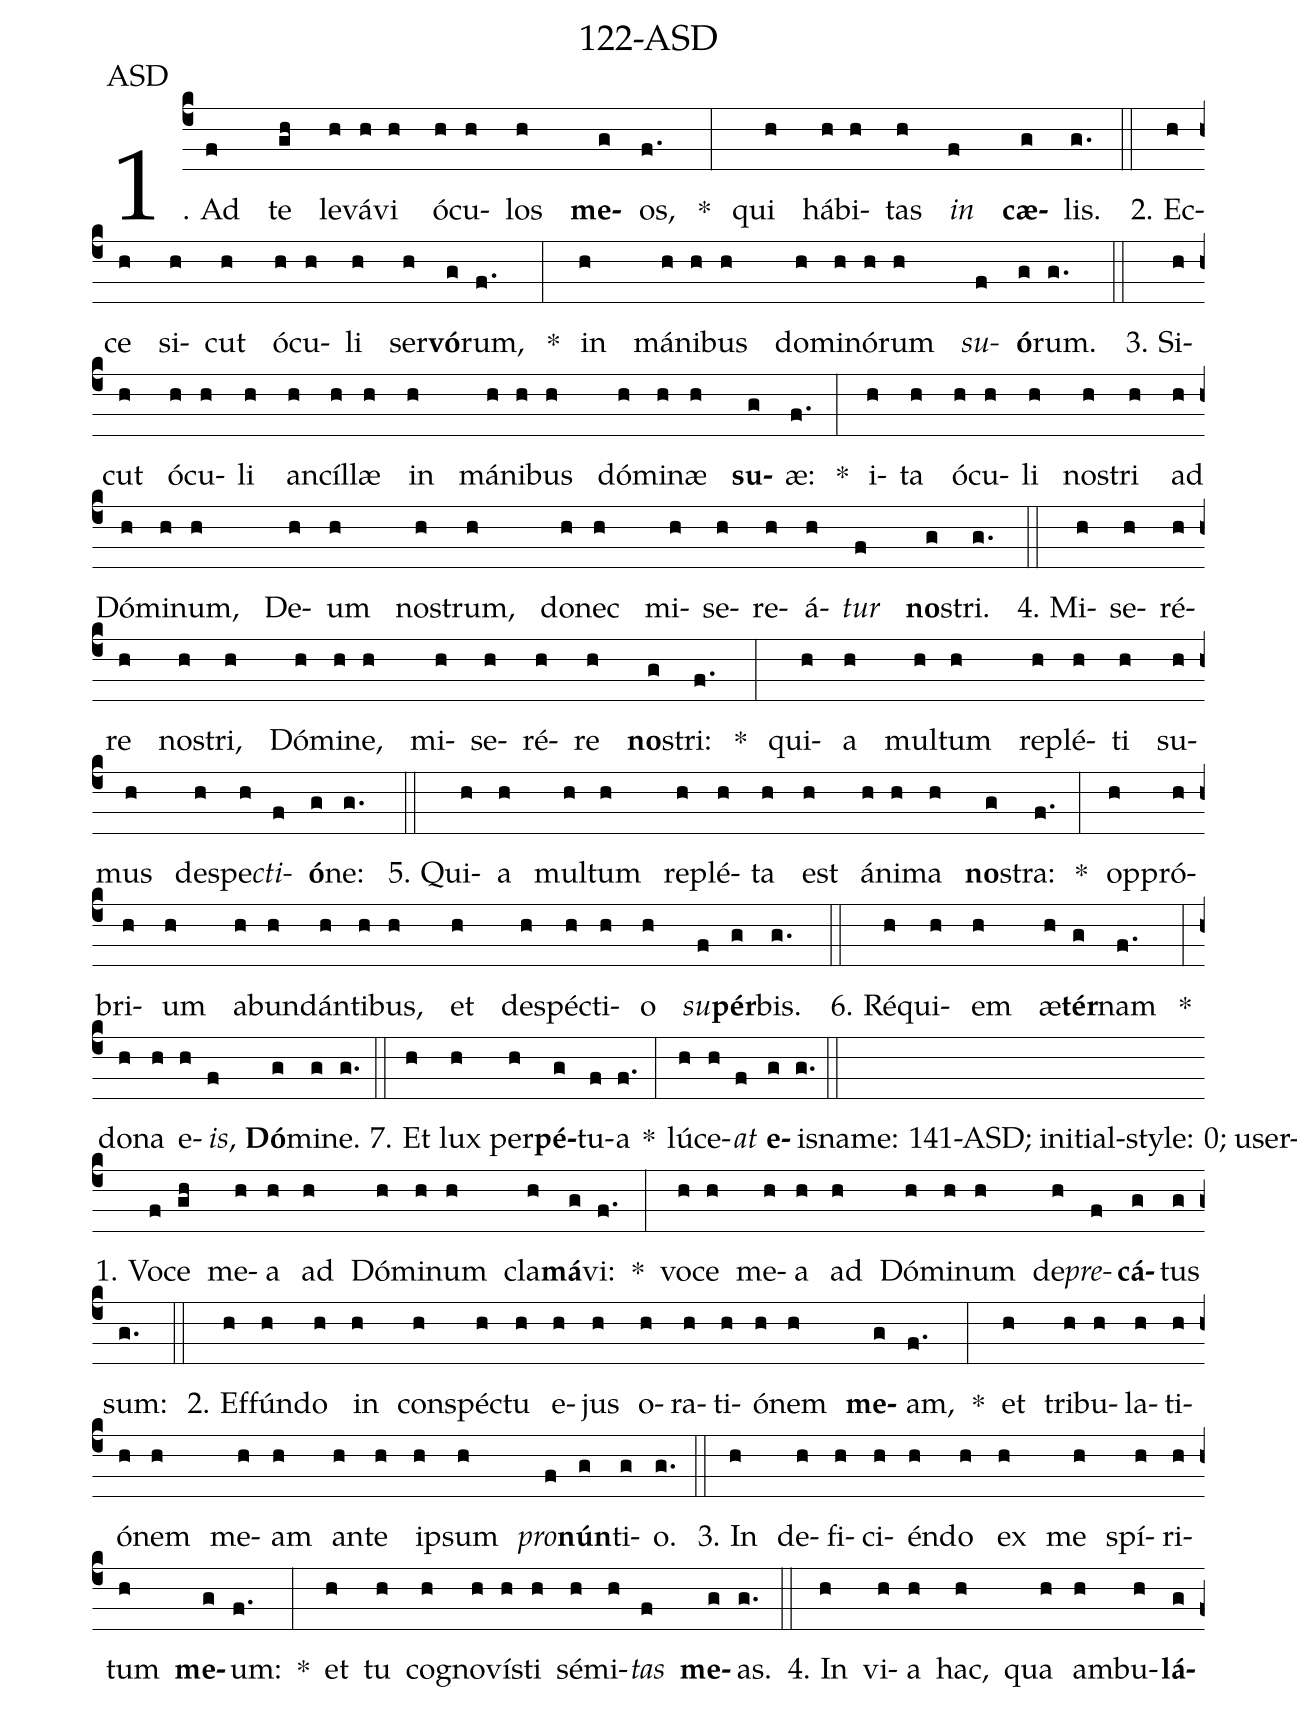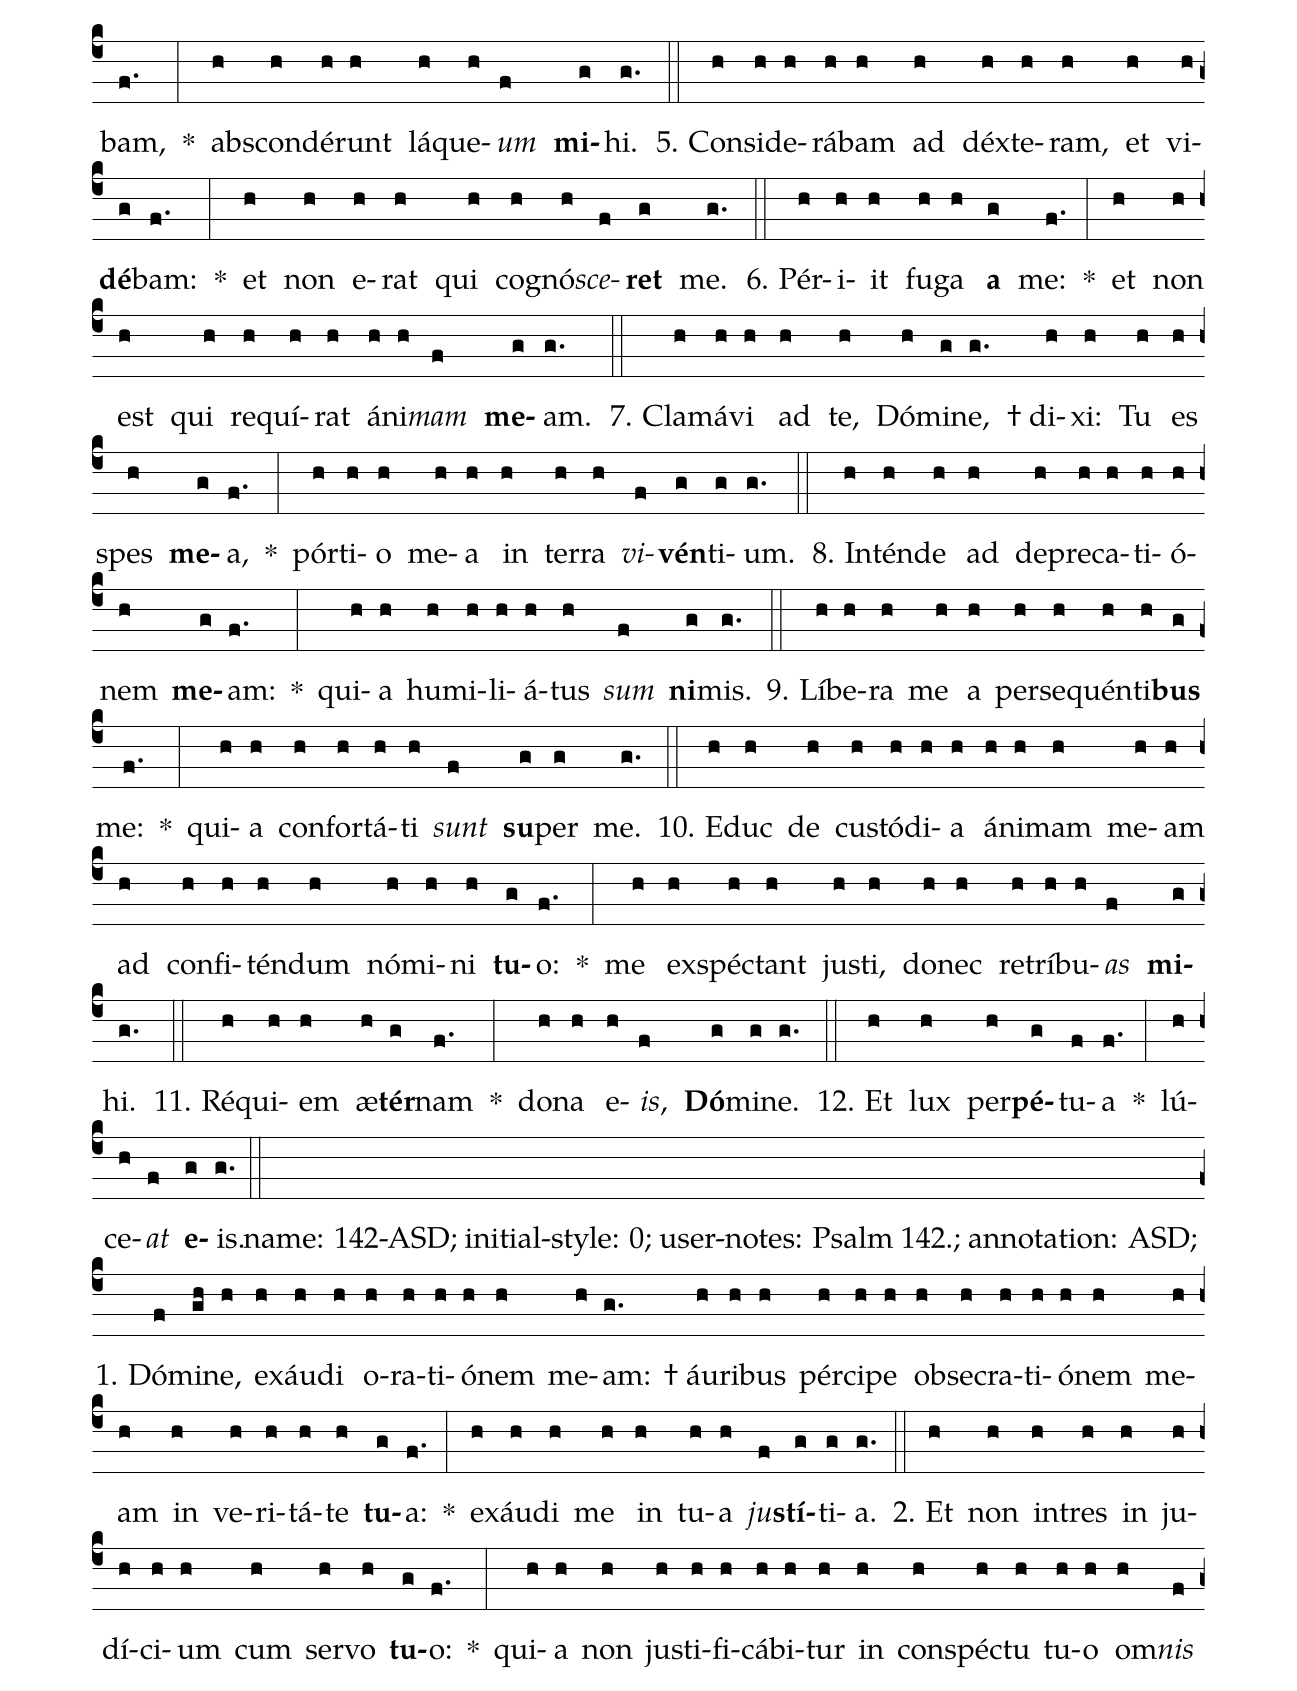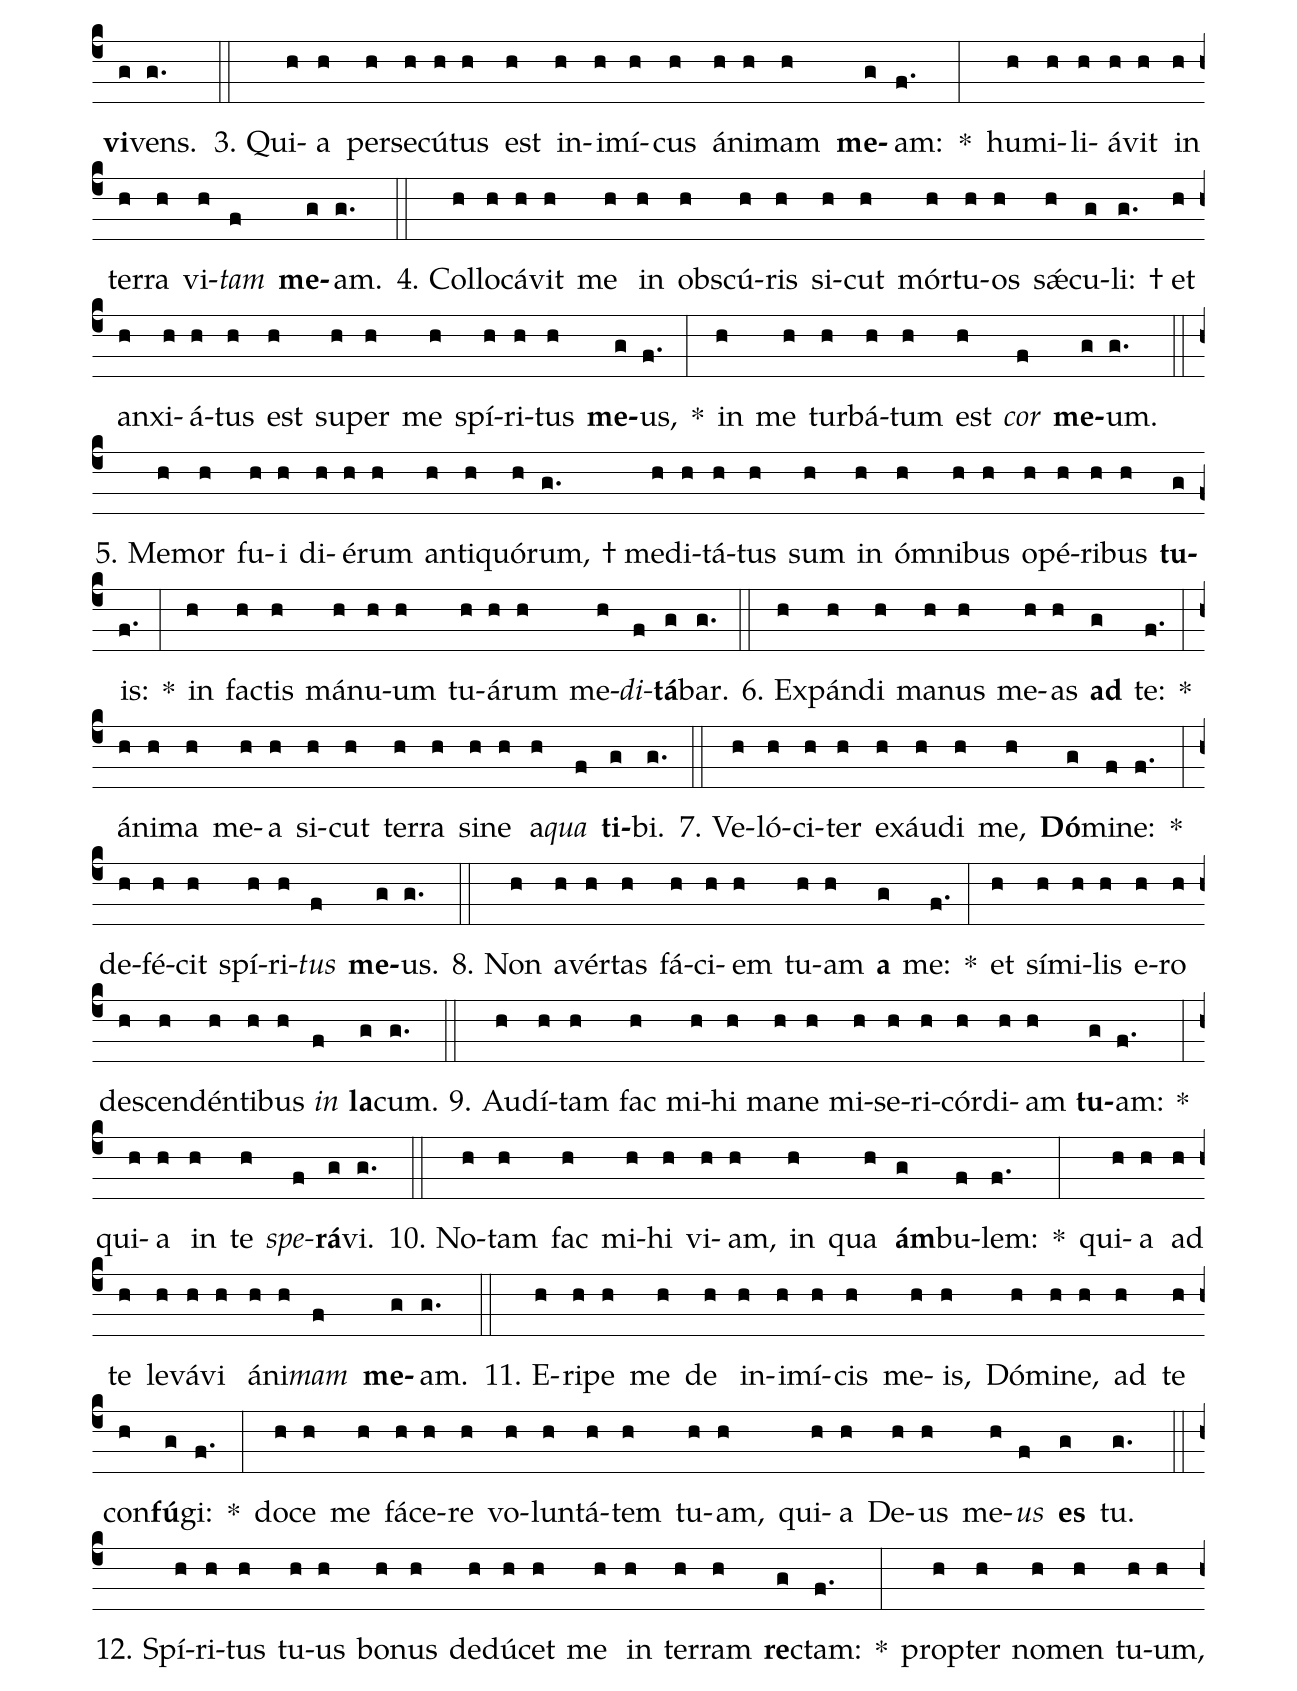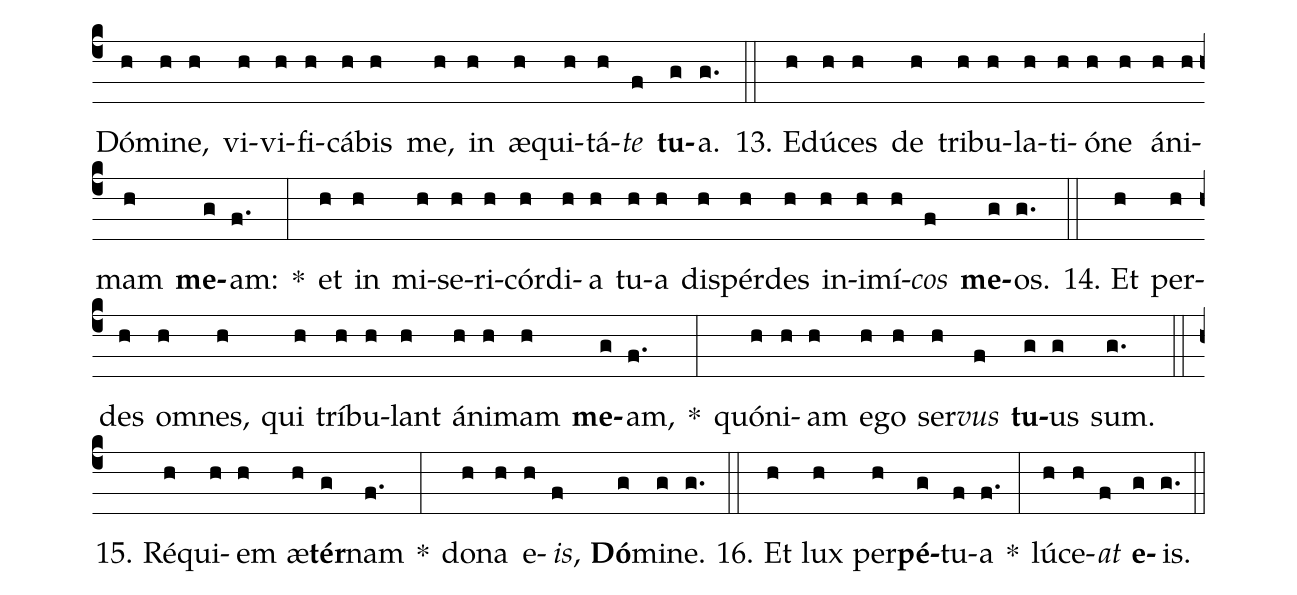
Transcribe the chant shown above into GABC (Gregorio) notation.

name: 122-ASD;
annotation: ASD;
%%
(c4)1. Ad(f) te(gh) le(h)vá(h)vi(h) ó(h)cu(h)los(h) <b>me</b>(g)os,(f.) *(:) qui(h) há(h)bi(h)tas(h) <i>in</i>(f) <b>cæ</b>(g)lis.(g.) (::)
2. Ec(h)ce(h) si(h)cut(h) ó(h)cu(h)li(h) ser(h)<b>vó</b>(g)rum,(f.) *(:) in(h) má(h)ni(h)bus(h) do(h)mi(h)nó(h)rum(h) <i>su</i>(f)<b>ó</b>(g)rum.(g.) (::)
3. Si(h)cut(h) ó(h)cu(h)li(h) an(h)cíl(h)læ(h) in(h) má(h)ni(h)bus(h) dó(h)mi(h)næ(h) <b>su</b>(g)æ:(f.) *(:) i(h)ta(h) ó(h)cu(h)li(h) no(h)stri(h) ad(h) Dó(h)mi(h)num,(h) De(h)um(h) no(h)strum,(h) do(h)nec(h) mi(h)se(h)re(h)á(h)<i>tur</i>(f) <b>no</b>(g)stri.(g.) (::)
4. Mi(h)se(h)ré(h)re(h) no(h)stri,(h) Dó(h)mi(h)ne,(h) mi(h)se(h)ré(h)re(h) <b>no</b>(g)stri:(f.) *(:) qui(h)a(h) mul(h)tum(h) re(h)plé(h)ti(h) su(h)mus(h) de(h)spe(h)<i>cti</i>(f)<b>ó</b>(g)ne:(g.) (::)
5. Qui(h)a(h) mul(h)tum(h) re(h)plé(h)ta(h) est(h) á(h)ni(h)ma(h) <b>no</b>(g)stra:(f.) *(:) op(h)pró(h)bri(h)um(h) a(h)bun(h)dán(h)ti(h)bus,(h) et(h) de(h)spé(h)cti(h)o(h) <i>su</i>(f)<b>pér</b>(g)bis.(g.) (::)
6. Ré(h)qui(h)em(h) æ(h)<b>tér</b>(g)nam(f.) *(:) do(h)na(h) e(h)<i>is</i>,(f) <b>Dó</b>(g)mi(g)ne.(g.) (::)
7. Et(h) lux(h) per(h)<b>pé</b>(g)tu(f)a(f.) *(:) lú(h)ce(h)<i>at</i>(f) <b>e</b>(g)is.(g.) (::)

name: 141-ASD;
initial-style: 0;
user-notes: Psalm 141.;
centering-scheme: latin;
annotation: ASD;
%%
(c4)1. Vo(f)ce(gh) me(h)a(h) ad(h) Dó(h)mi(h)num(h) cla(h)<b>má</b>(g)vi:(f.) *(:) vo(h)ce(h) me(h)a(h) ad(h) Dó(h)mi(h)num(h) de(h)<i>pre</i>(f)<b>cá</b>(g)tus(g) sum:(g.) (::)
2. Ef(h)fún(h)do(h) in(h) con(h)spé(h)ctu(h) e(h)jus(h) o(h)ra(h)ti(h)ó(h)nem(h) <b>me</b>(g)am,(f.) *(:) et(h) tri(h)bu(h)la(h)ti(h)ó(h)nem(h) me(h)am(h) an(h)te(h) i(h)psum(h) <i>pro</i>(f)<b>nún</b>(g)ti(g)o.(g.) (::)
3. In(h) de(h)fi(h)ci(h)én(h)do(h) ex(h) me(h) spí(h)ri(h)tum(h) <b>me</b>(g)um:(f.) *(:) et(h) tu(h) co(h)gno(h)ví(h)sti(h) sé(h)mi(h)<i>tas</i>(f) <b>me</b>(g)as.(g.) (::)
4. In(h) vi(h)a(h) hac,(h) qua(h) am(h)bu(h)<b>lá</b>(g)bam,(f.) *(:) ab(h)scon(h)dé(h)runt(h) lá(h)que(h)<i>um</i>(f) <b>mi</b>(g)hi.(g.) (::)
5. Con(h)si(h)de(h)rá(h)bam(h) ad(h) déx(h)te(h)ram,(h) et(h) vi(h)<b>dé</b>(g)bam:(f.) *(:) et(h) non(h) e(h)rat(h) qui(h) co(h)gnó(h)<i>sce</i>(f)<b>ret</b>(g) me.(g.) (::)
6. Pér(h)i(h)it(h) fu(h)ga(h) <b>a</b>(g) me:(f.) *(:) et(h) non(h) est(h) qui(h) re(h)quí(h)rat(h) á(h)ni(h)<i>mam</i>(f) <b>me</b>(g)am.(g.) (::)
7. Cla(h)má(h)vi(h) ad(h) te,(h) Dó(h)mi(g)ne,(g.) † di(h)xi:(h) Tu(h) es(h) spes(h) <b>me</b>(g)a,(f.) *(:) pór(h)ti(h)o(h) me(h)a(h) in(h) ter(h)ra(h) <i>vi</i>(f)<b>vén</b>(g)ti(g)um.(g.) (::)
8. In(h)tén(h)de(h) ad(h) de(h)pre(h)ca(h)ti(h)ó(h)nem(h) <b>me</b>(g)am:(f.) *(:) qui(h)a(h) hu(h)mi(h)li(h)á(h)tus(h) <i>sum</i>(f) <b>ni</b>(g)mis.(g.) (::)
9. Lí(h)be(h)ra(h) me(h) a(h) per(h)se(h)quén(h)ti(h)<b>bus</b>(g) me:(f.) *(:) qui(h)a(h) con(h)for(h)tá(h)ti(h) <i>sunt</i>(f) <b>su</b>(g)per(g) me.(g.) (::)
10. E(h)duc(h) de(h) cu(h)stó(h)di(h)a(h) á(h)ni(h)mam(h) me(h)am(h) ad(h) con(h)fi(h)tén(h)dum(h) nó(h)mi(h)ni(h) <b>tu</b>(g)o:(f.) *(:) me(h) ex(h)spé(h)ctant(h) ju(h)sti,(h) do(h)nec(h) re(h)trí(h)bu(h)<i>as</i>(f) <b>mi</b>(g)hi.(g.) (::)
11. Ré(h)qui(h)em(h) æ(h)<b>tér</b>(g)nam(f.) *(:) do(h)na(h) e(h)<i>is</i>,(f) <b>Dó</b>(g)mi(g)ne.(g.) (::)
12. Et(h) lux(h) per(h)<b>pé</b>(g)tu(f)a(f.) *(:) lú(h)ce(h)<i>at</i>(f) <b>e</b>(g)is.(g.) (::)

name: 142-ASD;
initial-style: 0;
user-notes: Psalm 142.;
annotation: ASD;
%%
(c4)1. Dó(f)mi(gh)ne,(h) ex(h)áu(h)di(h) o(h)ra(h)ti(h)ó(h)nem(h) me(h)am:(g.) † áu(h)ri(h)bus(h) pér(h)ci(h)pe(h) obs(h)e(h)cra(h)ti(h)ó(h)nem(h) me(h)am(h) in(h) ve(h)ri(h)tá(h)te(h) <b>tu</b>(g)a:(f.) *(:) ex(h)áu(h)di(h) me(h) in(h) tu(h)a(h) <i>ju</i>(f)<b>stí</b>(g)ti(g)a.(g.) (::)
2. Et(h) non(h) in(h)tres(h) in(h) ju(h)dí(h)ci(h)um(h) cum(h) ser(h)vo(h) <b>tu</b>(g)o:(f.) *(:) qui(h)a(h) non(h) ju(h)sti(h)fi(h)cá(h)bi(h)tur(h) in(h) con(h)spé(h)ctu(h) tu(h)o(h) om(h)<i>nis</i>(f) <b>vi</b>(g)vens.(g.) (::)
3. Qui(h)a(h) per(h)se(h)cú(h)tus(h) est(h) in(h)i(h)mí(h)cus(h) á(h)ni(h)mam(h) <b>me</b>(g)am:(f.) *(:) hu(h)mi(h)li(h)á(h)vit(h) in(h) ter(h)ra(h) vi(h)<i>tam</i>(f) <b>me</b>(g)am.(g.) (::)
4. Col(h)lo(h)cá(h)vit(h) me(h) in(h) obs(h)cú(h)ris(h) si(h)cut(h) mór(h)tu(h)os(h) s<sp>'ae</sp>(h)cu(g)li:(g.) † et(h) an(h)xi(h)á(h)tus(h) est(h) su(h)per(h) me(h) spí(h)ri(h)tus(h) <b>me</b>(g)us,(f.) *(:) in(h) me(h) tur(h)bá(h)tum(h) est(h) <i>cor</i>(f) <b>me</b>(g)um.(g.) (::)
5. Me(h)mor(h) fu(h)i(h) di(h)é(h)rum(h) an(h)ti(h)quó(h)rum,(g.) † me(h)di(h)tá(h)tus(h) sum(h) in(h) óm(h)ni(h)bus(h) o(h)pé(h)ri(h)bus(h) <b>tu</b>(g)is:(f.) *(:) in(h) fa(h)ctis(h) má(h)nu(h)um(h) tu(h)á(h)rum(h) me(h)<i>di</i>(f)<b>tá</b>(g)bar.(g.) (::)
6. Ex(h)pán(h)di(h) ma(h)nus(h) me(h)as(h) <b>ad</b>(g) te:(f.) *(:) á(h)ni(h)ma(h) me(h)a(h) si(h)cut(h) ter(h)ra(h) si(h)ne(h) a(h)<i>qua</i>(f) <b>ti</b>(g)bi.(g.) (::)
7. Ve(h)ló(h)ci(h)ter(h) ex(h)áu(h)di(h) me,(h) <b>Dó</b>(g)mi(f)ne:(f.) *(:) de(h)fé(h)cit(h) spí(h)ri(h)<i>tus</i>(f) <b>me</b>(g)us.(g.) (::)
8. Non(h) a(h)vér(h)tas(h) fá(h)ci(h)em(h) tu(h)am(h) <b>a</b>(g) me:(f.) *(:) et(h) sí(h)mi(h)lis(h) e(h)ro(h) de(h)scen(h)dén(h)ti(h)bus(h) <i>in</i>(f) <b>la</b>(g)cum.(g.) (::)
9. Au(h)dí(h)tam(h) fac(h) mi(h)hi(h) ma(h)ne(h) mi(h)se(h)ri(h)cór(h)di(h)am(h) <b>tu</b>(g)am:(f.) *(:) qui(h)a(h) in(h) te(h) <i>spe</i>(f)<b>rá</b>(g)vi.(g.) (::)
10. No(h)tam(h) fac(h) mi(h)hi(h) vi(h)am,(h) in(h) qua(h) <b>ám</b>(g)bu(f)lem:(f.) *(:) qui(h)a(h) ad(h) te(h) le(h)vá(h)vi(h) á(h)ni(h)<i>mam</i>(f) <b>me</b>(g)am.(g.) (::)
11. E(h)ri(h)pe(h) me(h) de(h) in(h)i(h)mí(h)cis(h) me(h)is,(h) Dó(h)mi(h)ne,(h) ad(h) te(h) con(h)<b>fú</b>(g)gi:(f.) *(:) do(h)ce(h) me(h) fá(h)ce(h)re(h) vo(h)lun(h)tá(h)tem(h) tu(h)am,(h) qui(h)a(h) De(h)us(h) me(h)<i>us</i>(f) <b>es</b>(g) tu.(g.) (::)
12. Spí(h)ri(h)tus(h) tu(h)us(h) bo(h)nus(h) de(h)dú(h)cet(h) me(h) in(h) ter(h)ram(h) <b>re</b>(g)ctam:(f.) *(:) prop(h)ter(h) no(h)men(h) tu(h)um,(h) Dó(h)mi(h)ne,(h) vi(h)vi(h)fi(h)cá(h)bis(h) me,(h) in(h) æ(h)qui(h)tá(h)<i>te</i>(f) <b>tu</b>(g)a.(g.) (::)
13. E(h)dú(h)ces(h) de(h) tri(h)bu(h)la(h)ti(h)ó(h)ne(h) á(h)ni(h)mam(h) <b>me</b>(g)am:(f.) *(:) et(h) in(h) mi(h)se(h)ri(h)cór(h)di(h)a(h) tu(h)a(h) di(h)spér(h)des(h) in(h)i(h)mí(h)<i>cos</i>(f) <b>me</b>(g)os.(g.) (::)
14. Et(h) per(h)des(h) om(h)nes,(h) qui(h) trí(h)bu(h)lant(h) á(h)ni(h)mam(h) <b>me</b>(g)am,(f.) *(:) quó(h)ni(h)am(h) e(h)go(h) ser(h)<i>vus</i>(f) <b>tu</b>(g)us(g) sum.(g.) (::)
15. Ré(h)qui(h)em(h) æ(h)<b>tér</b>(g)nam(f.) *(:) do(h)na(h) e(h)<i>is</i>,(f) <b>Dó</b>(g)mi(g)ne.(g.) (::)
16. Et(h) lux(h) per(h)<b>pé</b>(g)tu(f)a(f.) *(:) lú(h)ce(h)<i>at</i>(f) <b>e</b>(g)is.(g.) (::)
